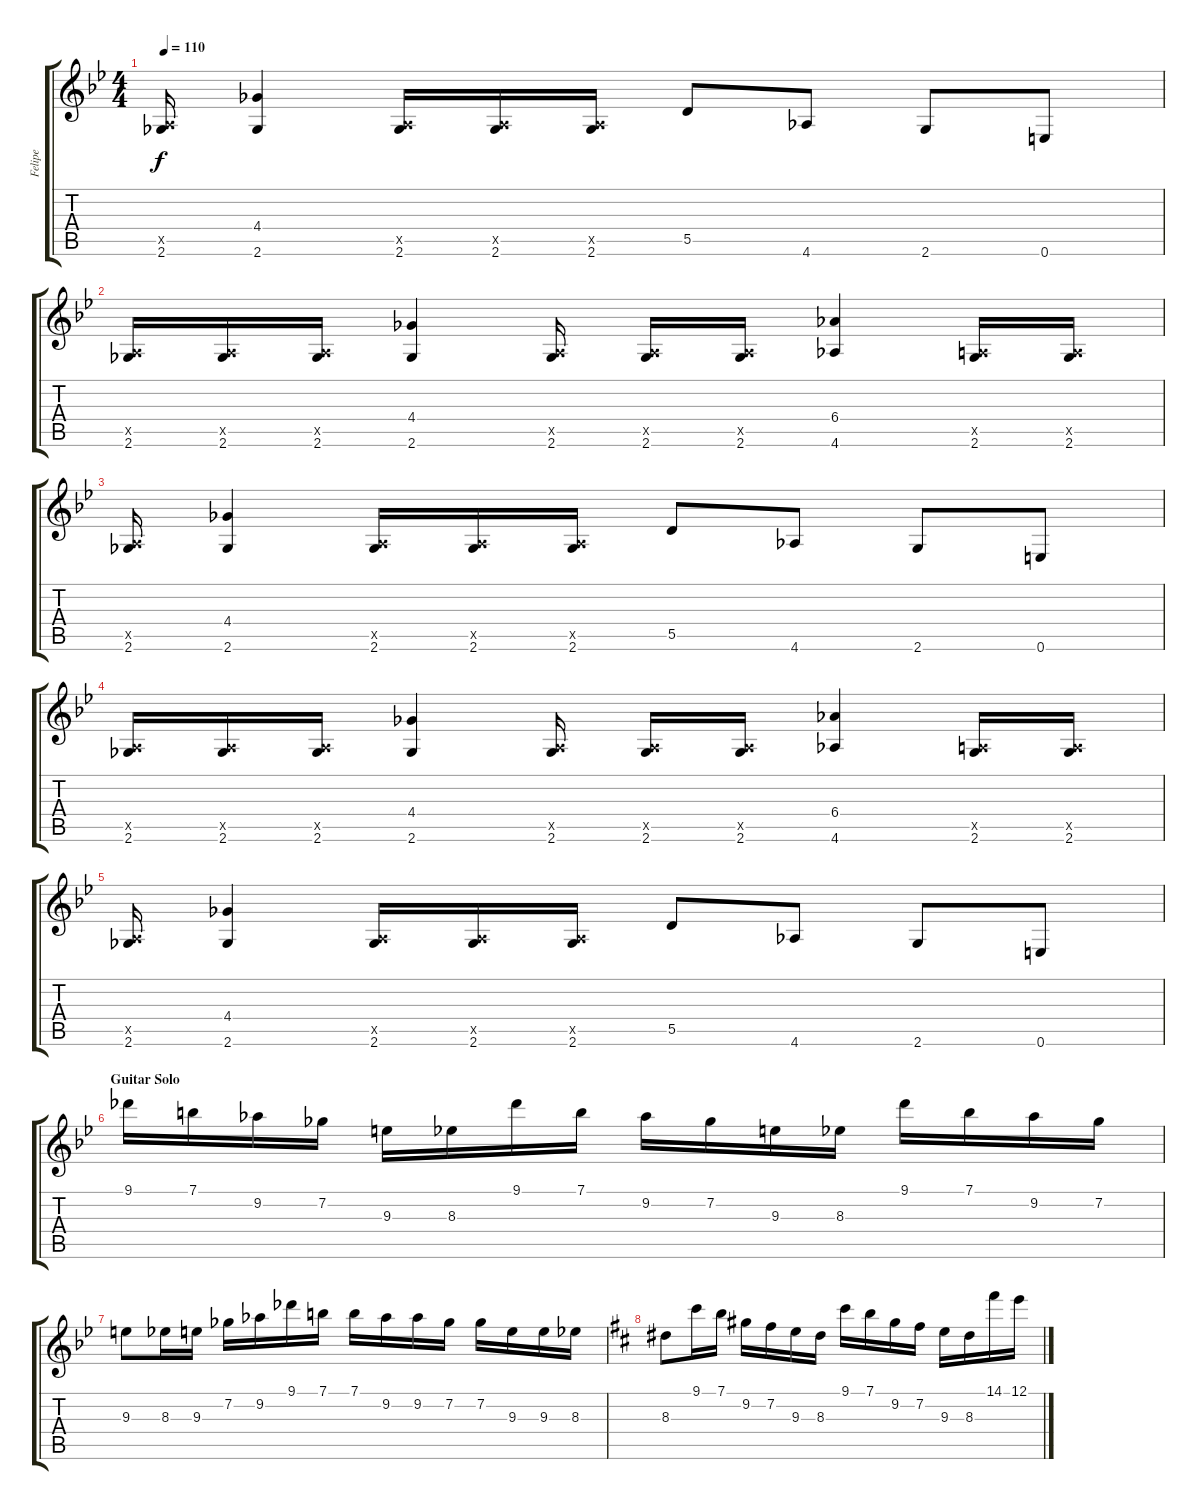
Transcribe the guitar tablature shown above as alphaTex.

\track ("Felipe" "Felipe") {instrument overdrivenguitar}
\staff {score tabs}
\tuning (E4 B3 G3 D3 A2 E2) {hide}
\ts (4 4)
\tempo 110
\clef g2
\ks bb
(0.5{x} 2.6).16{dy f} (4.4 2.6).4 (0.5{x} 2.6).16 (0.5{x} 2.6).16 (0.5{x} 2.6).16 5.5.8 4.6.8 2.6.8 0.6.8 |
(0.5{x} 2.6).16 (0.5{x} 2.6).16 (0.5{x} 2.6).16 (4.4 2.6).4 (0.5{x} 2.6).16 (0.5{x} 2.6).16 (0.5{x} 2.6).16 (6.4 4.6).4 (0.5{x} 2.6).16 (0.5{x} 2.6).16 |
(0.5{x} 2.6).16 (4.4 2.6).4 (0.5{x} 2.6).16 (0.5{x} 2.6).16 (0.5{x} 2.6).16 5.5.8 4.6.8 2.6.8 0.6.8 |
(0.5{x} 2.6).16 (0.5{x} 2.6).16 (0.5{x} 2.6).16 (4.4 2.6).4 (0.5{x} 2.6).16 (0.5{x} 2.6).16 (0.5{x} 2.6).16 (6.4 4.6).4 (0.5{x} 2.6).16 (0.5{x} 2.6).16 |
(0.5{x} 2.6).16 (4.4 2.6).4 (0.5{x} 2.6).16 (0.5{x} 2.6).16 (0.5{x} 2.6).16 5.5.8 4.6.8 2.6.8 0.6.8 |
\section ("" "Guitar Solo")
9.1.16 7.1.16 9.2.16 7.2.16 9.3.16 8.3.16 9.1.16 7.1.16 9.2.16 7.2.16 9.3.16 8.3.16 9.1.16 7.1.16 9.2.16 7.2.16 |
9.3.8 8.3.16 9.3.16 7.2.16 9.2.16 9.1.16 7.1.16 7.1.16 9.2.16 9.2.16 7.2.16 7.2.16 9.3.16 9.3.16 8.3.16 |
\ks bminor
8.3.8 9.1.16 7.1.16 9.2.16 7.2.16 9.3.16 8.3.16 9.1.16 7.1.16 9.2.16 7.2.16 9.3.16 8.3.16 14.1.16 12.1.16
